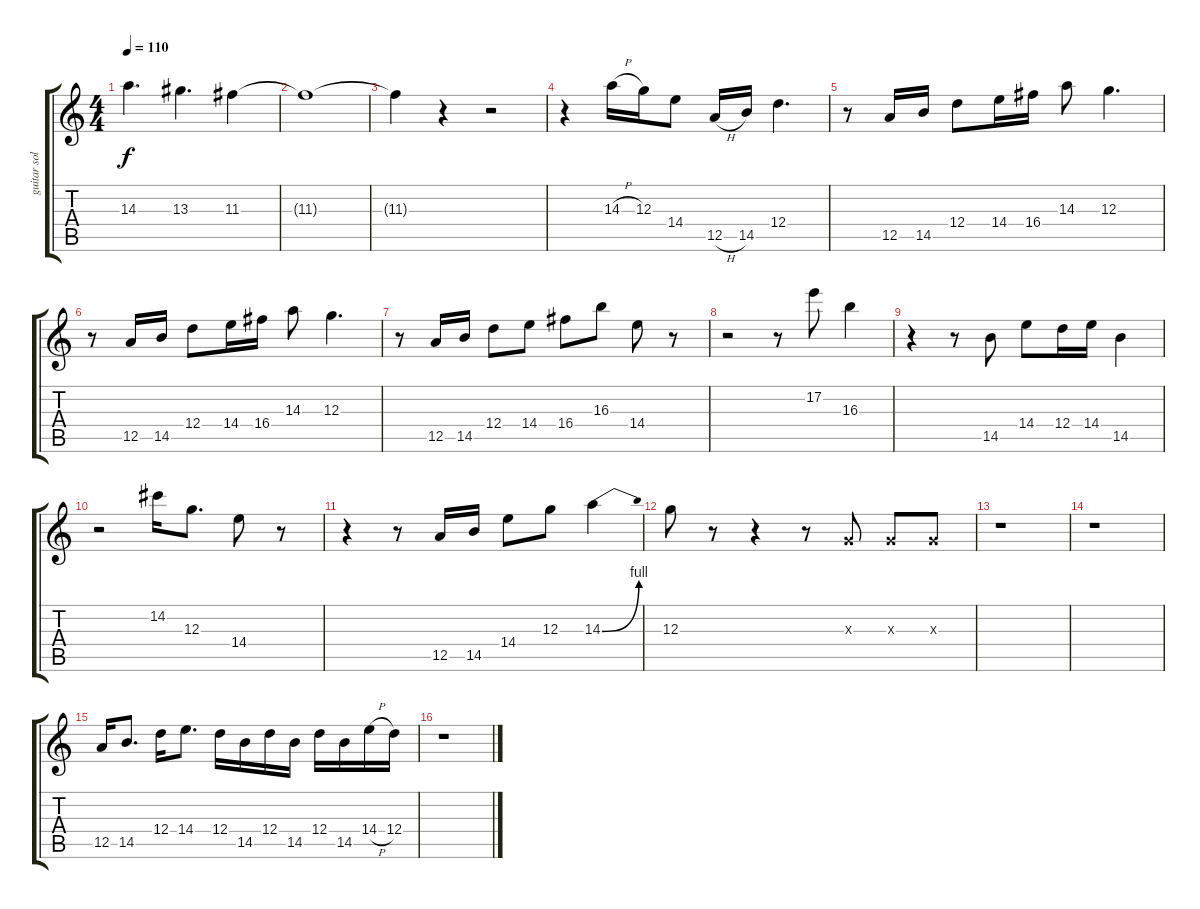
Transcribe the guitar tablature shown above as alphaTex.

\track ("guitar solo" "guitar sol") {instrument distortionguitar}
\staff {score tabs}
\tuning (E4 B3 G3 D3 A2 E2) {hide}
\ts (4 4)
\tempo 110
\clef g2
\ks c
14.3.4{d dy f} 13.3.4{d} 11.3.4 |
11.3{t}.1 |
11.3{t}.4 r.4 r.2 |
r.4 14.3{h}.16 12.3.16 14.4.8 12.5{h}.16 14.5.16 12.4.4{d} |
r.8 12.5.16 14.5.16 12.4.8 14.4.16 16.4.16 14.3.8 12.3.4{d} |
r.8 12.5.16 14.5.16 12.4.8 14.4.16 16.4.16 14.3.8 12.3.4{d} |
r.8 12.5.16 14.5.16 12.4.8 14.4.8 16.4.8 16.3.8 14.4.8 r.8 |
r.2 r.8 17.2.8 16.3.4 |
r.4 r.8 14.5.8 14.4.8 12.4.16 14.4.16 14.5.4 |
r.2 14.2.16 12.3.8{d} 14.4.8 r.8 |
r.4 r.8 12.5.16 14.5.16 14.4.8 12.3.8 14.3{be (bend 0 0 60 4)}.4 |
12.3.8 r.8 r.4 r.8 0.3{x}.8 0.3{x}.8 0.3{x}.8 |
r.1 |
r.1 |
12.5.16 14.5.8{d} 12.4.16 14.4.8{d} 12.4.16 14.5.16 12.4.16 14.5.16 12.4.16 14.5.16 14.4{h}.16 12.4.16 |
r.1
